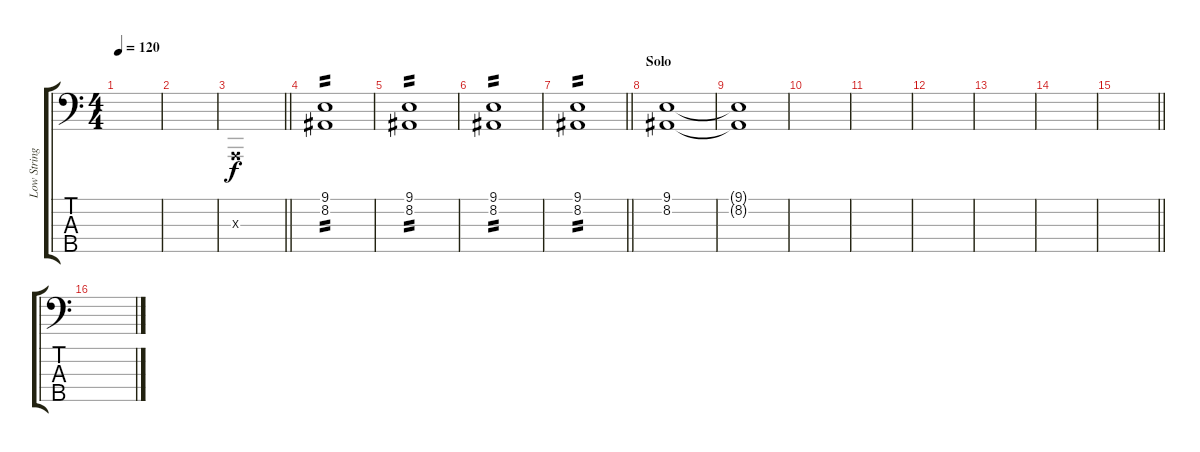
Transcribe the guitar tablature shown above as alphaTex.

\track ("Low Strings Standard" "Low String") {instrument stringensemble1}
\staff {score tabs}
\tuning (G2 D2 A1 E1 B0) {hide}
\ts (4 4)
\tempo 120
\clef f4
\ks c
|
|
\barLineRight lightlight
0.3{x}.1{volume 0} |
(9.1 8.2).1{tp 2 volume 16} |
(9.1 8.2).1{tp 2} |
(9.1 8.2).1{tp 2} |
\barLineRight lightlight
(9.1 8.2).1{tp 2} |
\section ("" "Solo")
(9.1 8.2).1{volume 15} |
(9.1{t} 8.2{t}).1 |
|
|
|
|
|
\barLineRight lightlight
|
\section ("" "")
